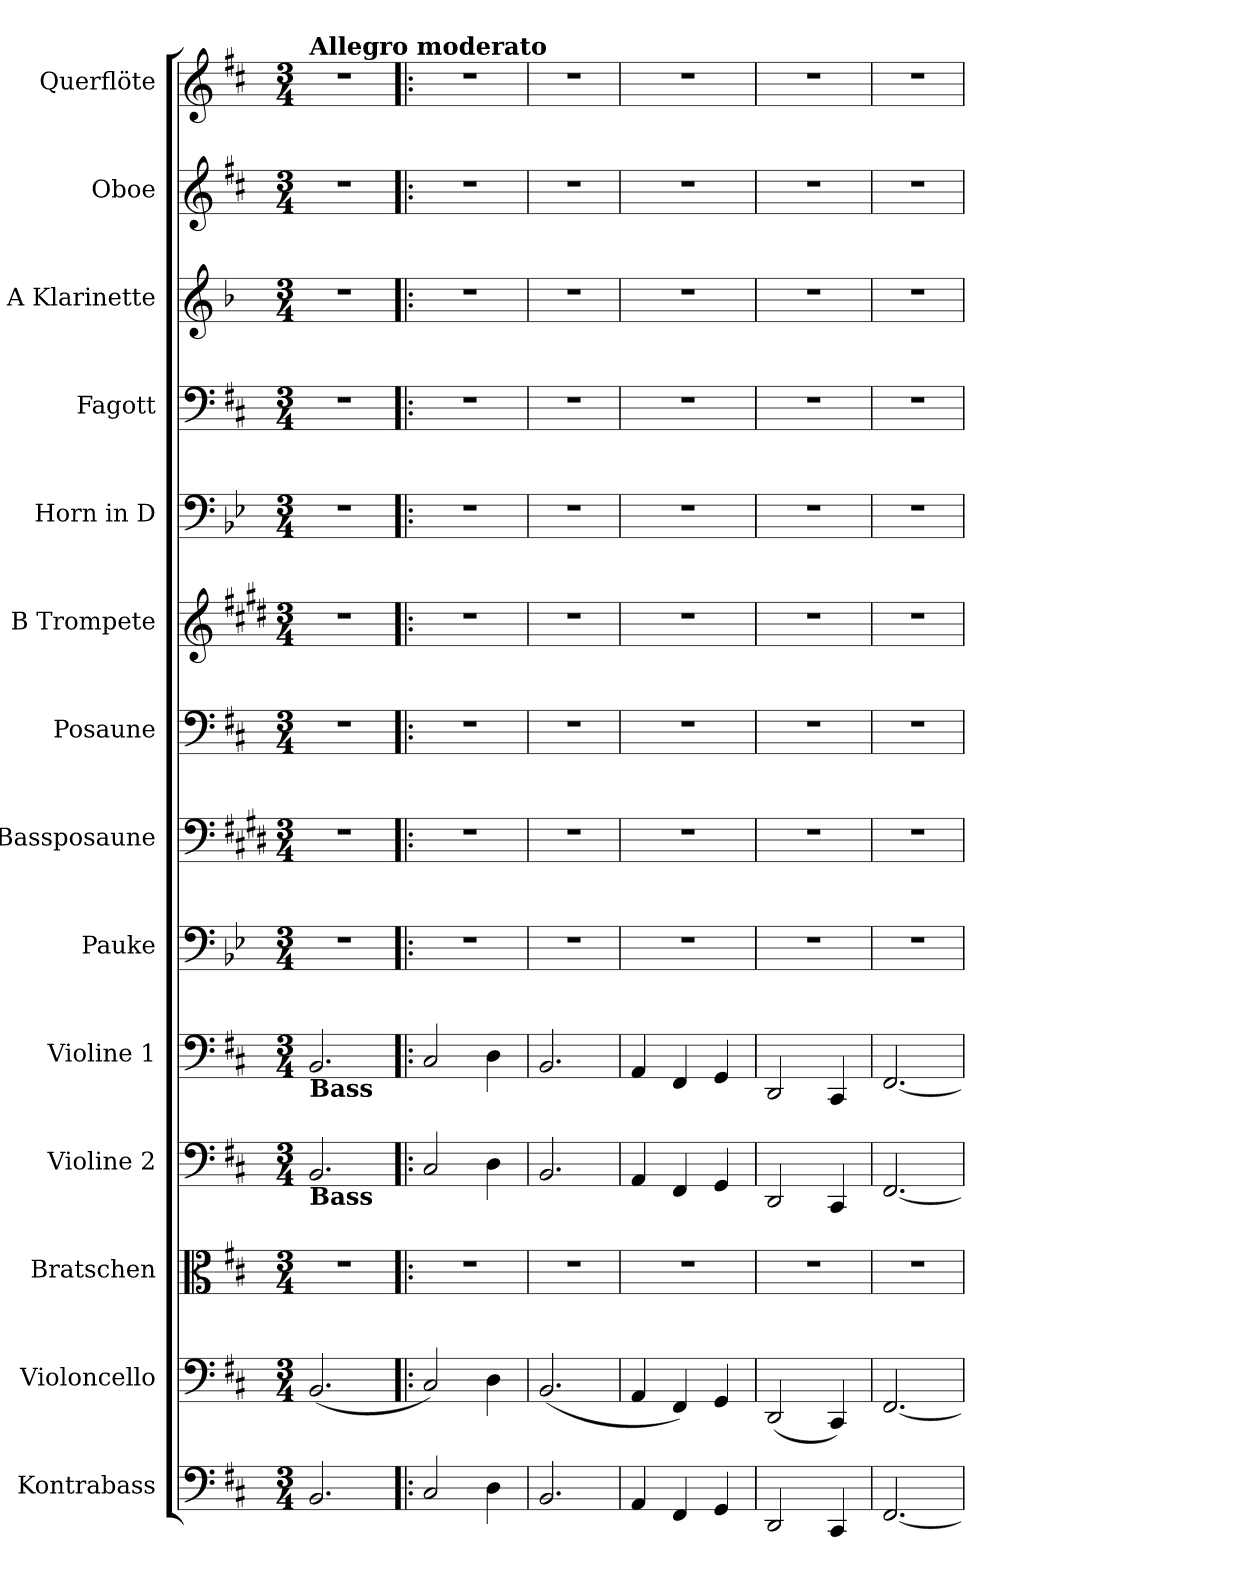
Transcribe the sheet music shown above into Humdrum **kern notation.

**kern	**kern	**kern	**kern	**kern	**kern	**kern	**kern	**kern	**kern	**kern	**kern	**kern	**kern
*part14	*part13	*part12	*part11	*part10	*part9	*part8	*part7	*part6	*part5	*part4	*part3	*part2	*part1
*staff14	*staff13	*staff12	*staff11	*staff10	*staff9	*staff8	*staff7	*staff6	*staff5	*staff4	*staff3	*staff2	*staff1
*I"Kontrabass	*I"Violoncello	*I"Bratschen	*I"Violine 2	*I"Violine 1	*I"Pauke	*I"Bassposaune	*I"Posaune	*I"B Trompete	*I"Horn in D	*I"Fagott	*I"A Klarinette	*I"Oboe	*I"Querflöte
*I'Bass	*I'Cello.	*I'Bra	*	*I'Viol I.	*I'Pauke.	*I'BassP	*I'Posau	*I'B Trom	*	*I'Fag	*I'A Kla	*I'Oboe .	*I'QFl
*clefF4	*clefF4	*clefC3	*clefF4	*clefF4	*clefF4	*clefF4	*clefF4	*clefG2	*clefF4	*clefF4	*clefG2	*clefG2	*clefG2
*ITrd7c12	*	*	*	*	*ITrd-2c-4	*ITrd1c2	*	*ITrd1c2	*ITrd-2c-4	*	*ITrd2c3	*	*
*k[f#c#]	*k[f#c#]	*k[f#c#]	*k[f#c#]	*k[f#c#]	*k[f#c#]	*k[f#c#]	*k[f#c#]	*k[f#c#]	*k[f#c#]	*k[f#c#]	*k[f#c#]	*k[f#c#]	*k[f#c#]
*M3/4	*M3/4	*M3/4	*M3/4	*M3/4	*M3/4	*M3/4	*M3/4	*M3/4	*M3/4	*M3/4	*M3/4	*M3/4	*M3/4
*MM95	*MM95	*MM95	*MM95	*MM95	*MM95	*MM95	*MM95	*MM95	*MM95	*MM95	*MM95	*MM95	*MM95
=1	=1	=1	=1	=1	=1	=1	=1	=1	=1	=1	=1	=1	=1
!	!	!	!	!	!	!	!	!	!	!	!	!	!LO:TX:a:B:t=Allegro moderato
!	!	!	!	!LO:TX:b:B:t=Bass	!	!	!	!	!	!	!	!	!
!	!	!	!LO:TX:b:B:t=Bass	!	!	!	!	!	!	!	!	!	!
2.BBB/	(<2.BB/	2.r	2.BB/	2.BB/	2.r	2.r	2.r	2.r	2.r	2.r	2.r	2.r	2.r
=2!|:	=2!|:	=2!|:	=2!|:	=2!|:	=2!|:	=2!|:	=2!|:	=2!|:	=2!|:	=2!|:	=2!|:	=2!|:	=2!|:
2CC#/	2C#/)	2.r	2C#/	2C#/	2.r	2.r	2.r	2.r	2.r	2.r	2.r	2.r	2.r
4DD\	4D\	.	4D\	4D\	.	.	.	.	.	.	.	.	.
=3	=3	=3	=3	=3	=3	=3	=3	=3	=3	=3	=3	=3	=3
2.BBB/	(>2.BB/	2.r	2.BB/	2.BB/	2.r	2.r	2.r	2.r	2.r	2.r	2.r	2.r	2.r
=4	=4	=4	=4	=4	=4	=4	=4	=4	=4	=4	=4	=4	=4
4AAA/	4AA/	2.r	4AA/	4AA/	2.r	2.r	2.r	2.r	2.r	2.r	2.r	2.r	2.r
4FFF#/	4FF#/)	.	4FF#/	4FF#/	.	.	.	.	.	.	.	.	.
4GGG/	4GG/	.	4GG/	4GG/	.	.	.	.	.	.	.	.	.
=5	=5	=5	=5	=5	=5	=5	=5	=5	=5	=5	=5	=5	=5
2DDD/	(<2DD/	2.r	2DD/	2DD/	2.r	2.r	2.r	2.r	2.r	2.r	2.r	2.r	2.r
4CCC#/	4CC#/)	.	4CC#/	4CC#/	.	.	.	.	.	.	.	.	.
=6	=6	=6	=6	=6	=6	=6	=6	=6	=6	=6	=6	=6	=6
[2.FFF#/	[2.FF#/	2.r	[2.FF#/	[2.FF#/	2.r	2.r	2.r	2.r	2.r	2.r	2.r	2.r	2.r
=	=	=	=	=	=	=	=	=	=	=	=	=	=
*-	*-	*-	*-	*-	*-	*-	*-	*-	*-	*-	*-	*-	*-
